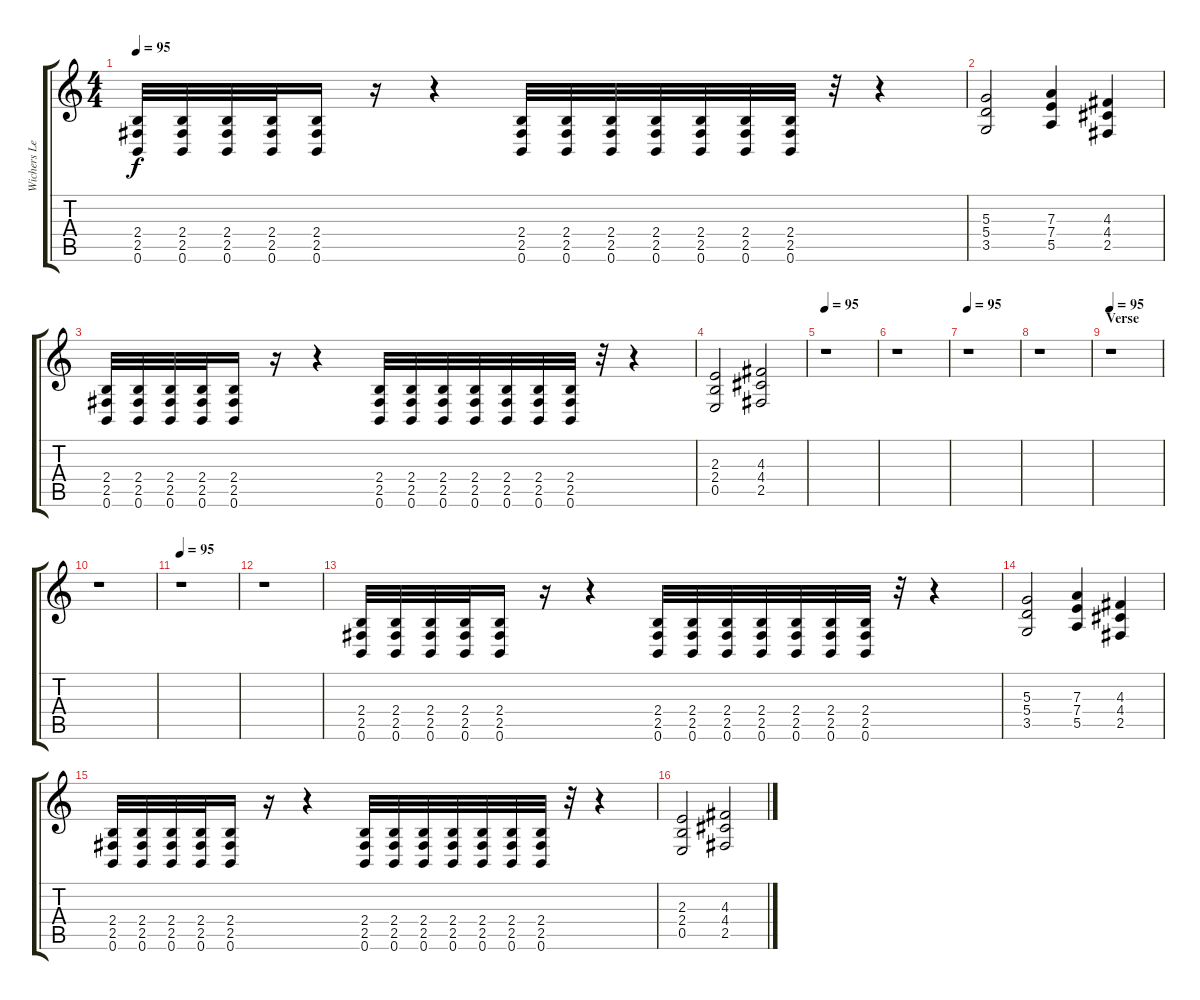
\track ("Wichers Lead" "Wichers Le") {instrument overdrivenguitar}
\staff {score tabs}
\tuning (B3 Gb3 D3 A2 E2 B1) {hide}
\ts (4 4)
\tempo 95
\clef g2
\ks c
(2.4 2.5 0.6).32{dy f instrument distortionguitar} (2.4 2.5 0.6).32 (2.4 2.5 0.6).32 (2.4 2.5 0.6).32 (2.4 2.5 0.6).16 r.16 r.4 (2.4 2.5 0.6).32 (2.4 2.5 0.6).32 (2.4 2.5 0.6).32 (2.4 2.5 0.6).32 (2.4 2.5 0.6).32 (2.4 2.5 0.6).32 (2.4 2.5 0.6).32 r.32 r.4 |
(5.3 5.4 3.5).2 (7.3 7.4 5.5).4 (4.3 4.4 2.5).4 |
(2.4 2.5 0.6).32{instrument distortionguitar} (2.4 2.5 0.6).32 (2.4 2.5 0.6).32 (2.4 2.5 0.6).32 (2.4 2.5 0.6).16 r.16 r.4 (2.4 2.5 0.6).32 (2.4 2.5 0.6).32 (2.4 2.5 0.6).32 (2.4 2.5 0.6).32 (2.4 2.5 0.6).32 (2.4 2.5 0.6).32 (2.4 2.5 0.6).32 r.32 r.4 |
(2.3 2.4 0.5).2 (4.3 4.4 2.5).2 |
\tempo 95
r.1 |
r.1 |
\tempo 95
r.1 |
r.1 |
\section ("" "Verse")
\tempo 95
r.1 |
r.1 |
\tempo 95
r.1 |
r.1 |
(2.4 2.5 0.6).32{instrument distortionguitar} (2.4 2.5 0.6).32 (2.4 2.5 0.6).32 (2.4 2.5 0.6).32 (2.4 2.5 0.6).16 r.16 r.4 (2.4 2.5 0.6).32 (2.4 2.5 0.6).32 (2.4 2.5 0.6).32 (2.4 2.5 0.6).32 (2.4 2.5 0.6).32 (2.4 2.5 0.6).32 (2.4 2.5 0.6).32 r.32 r.4 |
(5.3 5.4 3.5).2 (7.3 7.4 5.5).4 (4.3 4.4 2.5).4 |
(2.4 2.5 0.6).32{instrument distortionguitar} (2.4 2.5 0.6).32 (2.4 2.5 0.6).32 (2.4 2.5 0.6).32 (2.4 2.5 0.6).16 r.16 r.4 (2.4 2.5 0.6).32 (2.4 2.5 0.6).32 (2.4 2.5 0.6).32 (2.4 2.5 0.6).32 (2.4 2.5 0.6).32 (2.4 2.5 0.6).32 (2.4 2.5 0.6).32 r.32 r.4 |
(2.3 2.4 0.5).2 (4.3 4.4 2.5).2
